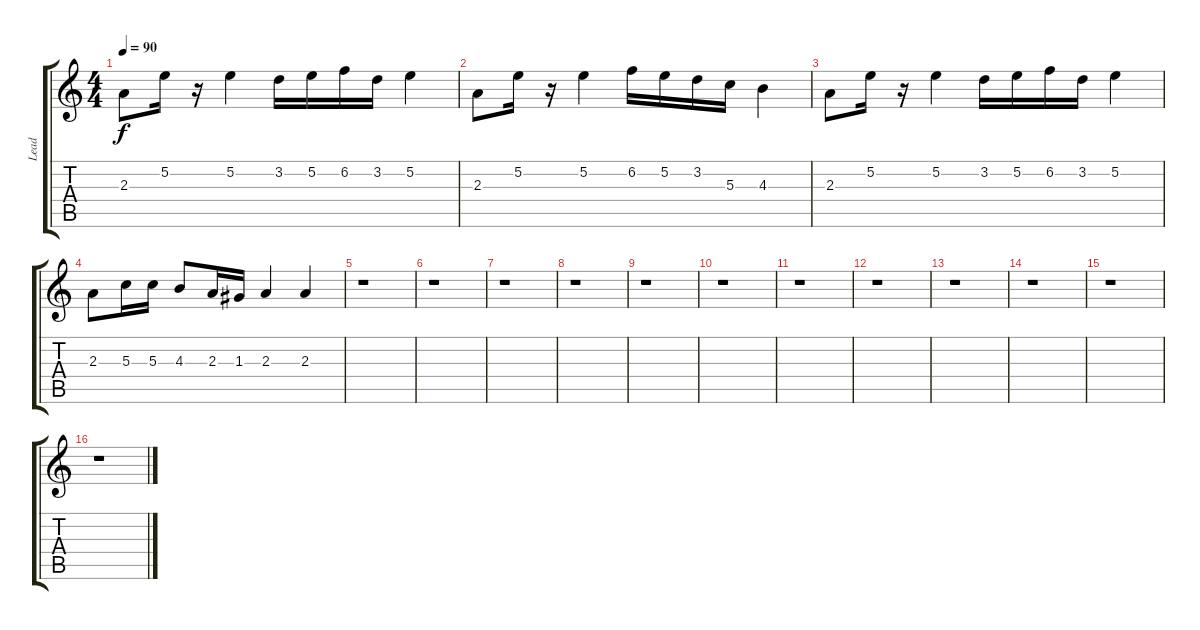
\track ("Lead" "Lead") {instrument acousticguitarsteel}
\staff {score tabs}
\tuning (E4 B3 G3 D3 A2 E2) {hide}
\ts (4 4)
\tempo 90
\clef g2
\ks c
2.3.8{dy f} 5.2.16 r.16 5.2.4 3.2.16 5.2.16 6.2.16 3.2.16 5.2.4 |
2.3.8 5.2.16 r.16 5.2.4 6.2.16 5.2.16 3.2.16 5.3.16 4.3.4 |
2.3.8 5.2.16 r.16 5.2.4 3.2.16 5.2.16 6.2.16 3.2.16 5.2.4 |
2.3.8 5.3.16 5.3.16 4.3.8 2.3.16 1.3.16 2.3.4 2.3.4 |
r.1 |
r.1 |
r.1 |
r.1 |
r.1 |
r.1 |
r.1 |
r.1 |
r.1 |
r.1 |
r.1 |
r.1
